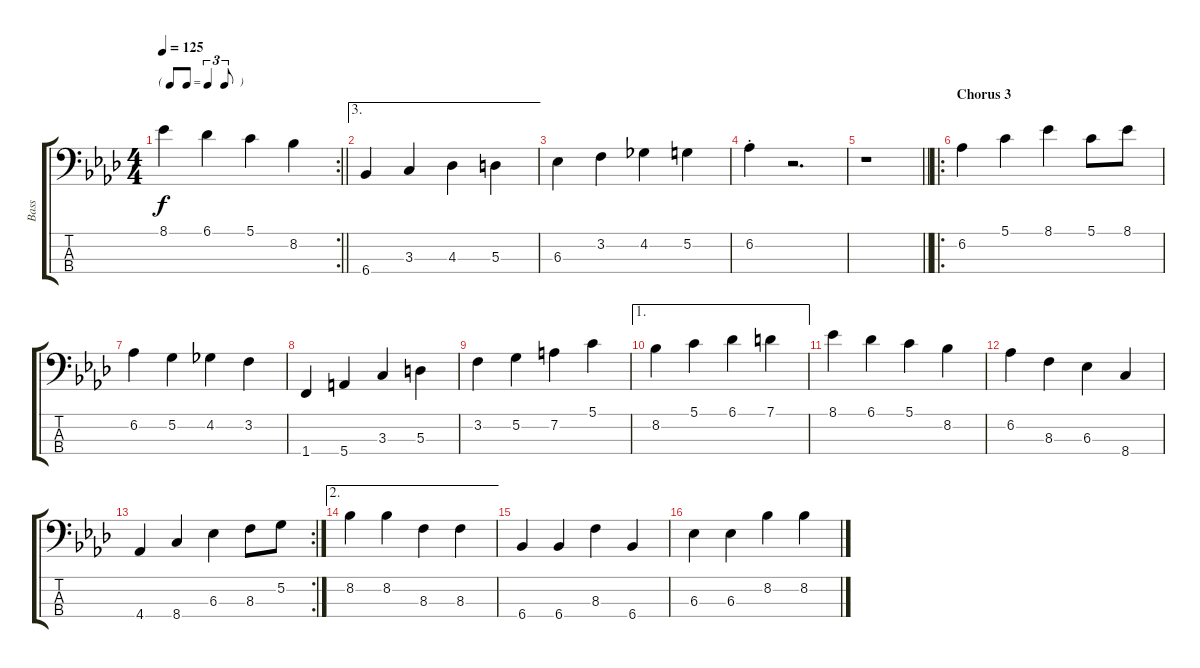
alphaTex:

\track ("Bass" "Bass") {instrument electricbassfinger}
\staff {score tabs}
\tuning (G2 D2 A1 E1) {hide}
\rc 2
\ts (4 4)
\tf triplet8th
\tempo 125
\clef f4
\barLineRight lightlight
\ks ab
8.1.4{dy f} 6.1.4 5.1.4 8.2.4 |
\ae 3
6.4.4 3.3.4 4.3.4 5.3.4 |
6.3.4 3.2.4 4.2.4 5.2.4 |
6.2{st}.4 r.2{d} |
\barLineRight lightlight
r.1 |
\ro
\section ("" "Chorus 3")
6.2.4 5.1.4 8.1.4 5.1.8 8.1.8 |
6.2.4 5.2.4 4.2.4 3.2.4 |
1.4.4 5.4.4 3.3.4 5.3.4 |
3.2.4 5.2.4 7.2.4 5.1.4 |
\ae 1
8.2.4 5.1.4 6.1.4 7.1.4 |
8.1.4 6.1.4 5.1.4 8.2.4 |
6.2.4 8.3.4 6.3.4 8.4.4 |
\rc 2
4.4.4 8.4.4 6.3.4 8.3.8 5.2.8 |
\ae 2
8.2.4 8.2.4 8.3.4 8.3.4 |
6.4.4 6.4.4 8.3.4 6.4.4 |
6.3.4 6.3.4 8.2.4 8.2.4
